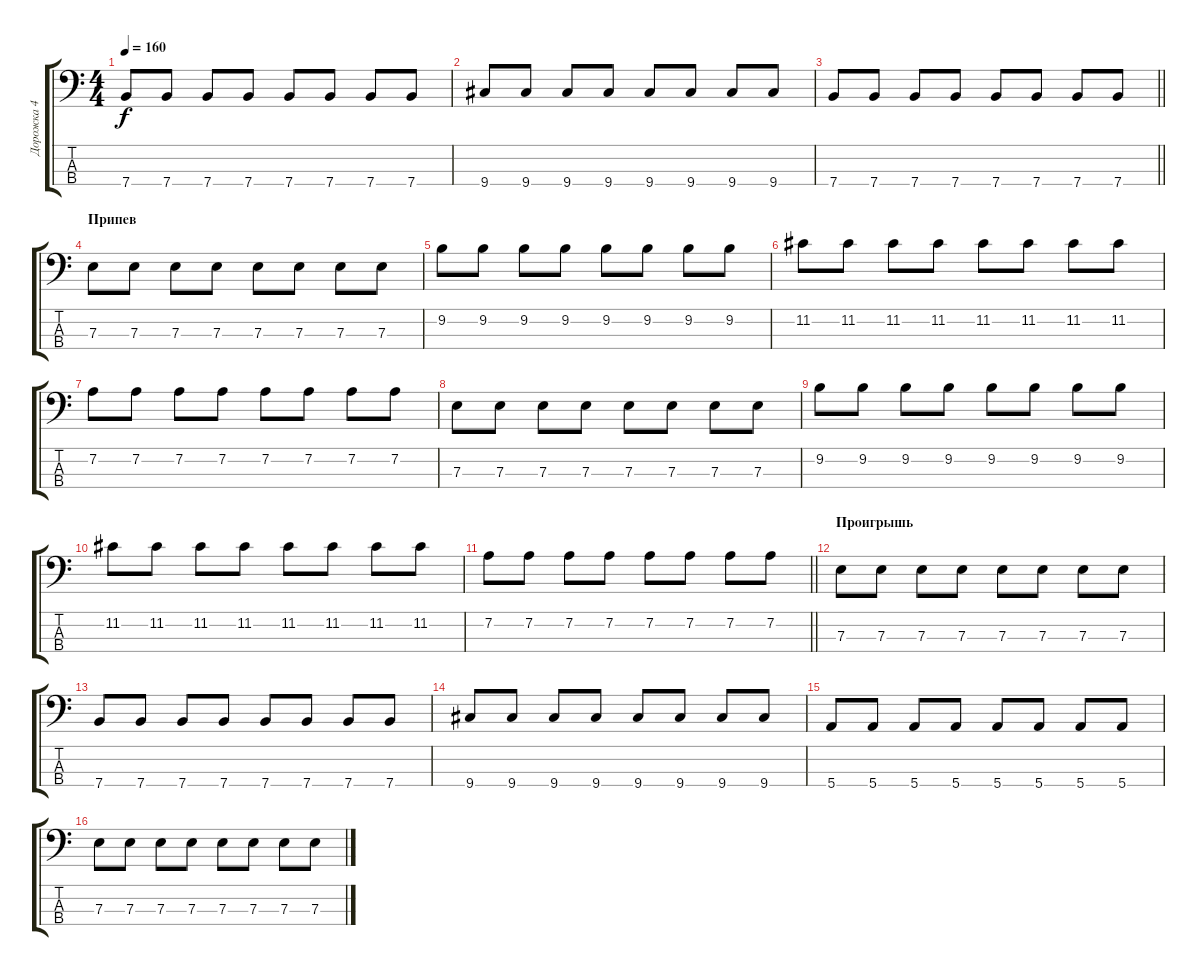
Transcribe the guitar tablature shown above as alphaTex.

\track ("Дорожка 4" "Дорожка 4") {instrument electricbassfinger}
\staff {score tabs}
\tuning (G2 D2 A1 E1) {hide}
\ts (4 4)
\tempo 160
\clef f4
\ks c
7.4.8{dy f} 7.4.8 7.4.8 7.4.8 7.4.8 7.4.8 7.4.8 7.4.8 |
9.4.8 9.4.8 9.4.8 9.4.8 9.4.8 9.4.8 9.4.8 9.4.8 |
\barLineRight lightlight
7.4.8 7.4.8 7.4.8 7.4.8 7.4.8 7.4.8 7.4.8 7.4.8 |
\section ("" "Припев")
7.3.8 7.3.8 7.3.8 7.3.8 7.3.8 7.3.8 7.3.8 7.3.8 |
9.2.8 9.2.8 9.2.8 9.2.8 9.2.8 9.2.8 9.2.8 9.2.8 |
11.2.8 11.2.8 11.2.8 11.2.8 11.2.8 11.2.8 11.2.8 11.2.8 |
7.2.8 7.2.8 7.2.8 7.2.8 7.2.8 7.2.8 7.2.8 7.2.8 |
7.3.8 7.3.8 7.3.8 7.3.8 7.3.8 7.3.8 7.3.8 7.3.8 |
9.2.8 9.2.8 9.2.8 9.2.8 9.2.8 9.2.8 9.2.8 9.2.8 |
11.2.8 11.2.8 11.2.8 11.2.8 11.2.8 11.2.8 11.2.8 11.2.8 |
\barLineRight lightlight
7.2.8 7.2.8 7.2.8 7.2.8 7.2.8 7.2.8 7.2.8 7.2.8 |
\section ("" "Проигрышь")
7.3.8 7.3.8 7.3.8 7.3.8 7.3.8 7.3.8 7.3.8 7.3.8 |
7.4.8 7.4.8 7.4.8 7.4.8 7.4.8 7.4.8 7.4.8 7.4.8 |
9.4.8 9.4.8 9.4.8 9.4.8 9.4.8 9.4.8 9.4.8 9.4.8 |
5.4.8 5.4.8 5.4.8 5.4.8 5.4.8 5.4.8 5.4.8 5.4.8 |
7.3.8 7.3.8 7.3.8 7.3.8 7.3.8 7.3.8 7.3.8 7.3.8
